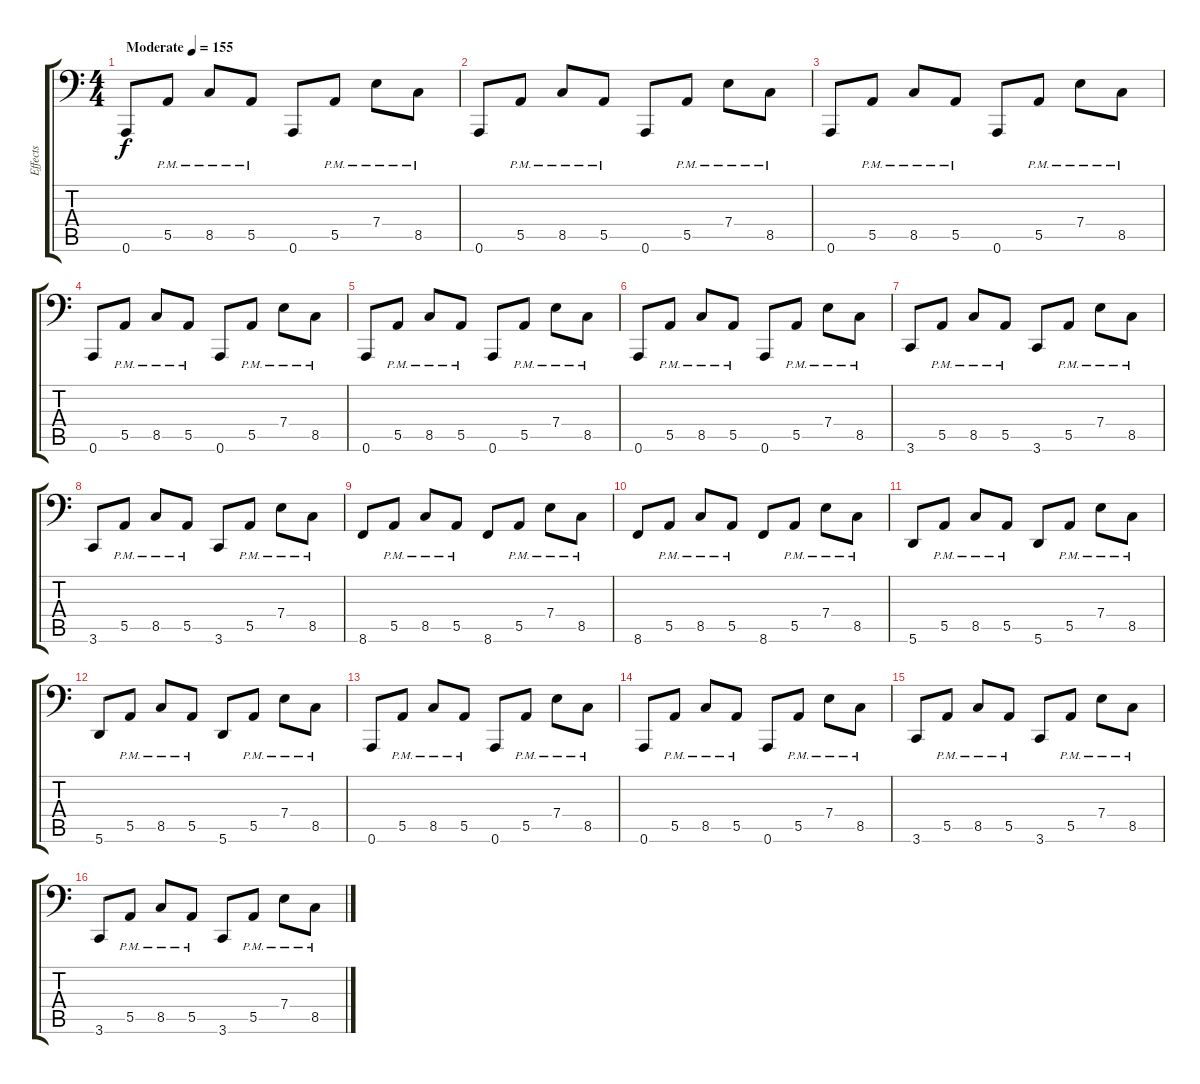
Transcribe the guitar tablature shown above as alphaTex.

\track ("Effects" "Effects") {instrument fx7echoes}
\staff {score tabs}
\tuning (B3 Gb3 D3 A2 E2 A1) {hide}
\ts (4 4)
\tempo (155 "Moderate")
\clef f4
\ks c
0.6.8{dy f instrument fx7echoes} 5.5{pm}.8 8.5{pm}.8 5.5{pm}.8 0.6.8 5.5{pm}.8 7.4{pm}.8 8.5{pm}.8 |
0.6.8 5.5{pm}.8 8.5{pm}.8 5.5{pm}.8 0.6.8 5.5{pm}.8 7.4{pm}.8 8.5{pm}.8 |
0.6.8 5.5{pm}.8 8.5{pm}.8 5.5{pm}.8 0.6.8 5.5{pm}.8 7.4{pm}.8 8.5{pm}.8 |
0.6.8 5.5{pm}.8 8.5{pm}.8 5.5{pm}.8 0.6.8 5.5{pm}.8 7.4{pm}.8 8.5{pm}.8 |
0.6.8{volume 10 instrument synthbass1} 5.5{pm}.8 8.5{pm}.8 5.5{pm}.8 0.6.8 5.5{pm}.8 7.4{pm}.8 8.5{pm}.8 |
0.6.8 5.5{pm}.8 8.5{pm}.8 5.5{pm}.8 0.6.8 5.5{pm}.8 7.4{pm}.8 8.5{pm}.8 |
3.6.8 5.5{pm}.8 8.5{pm}.8 5.5{pm}.8 3.6.8 5.5{pm}.8 7.4{pm}.8 8.5{pm}.8 |
3.6.8 5.5{pm}.8 8.5{pm}.8 5.5{pm}.8 3.6.8 5.5{pm}.8 7.4{pm}.8 8.5{pm}.8 |
8.6.8 5.5{pm}.8 8.5{pm}.8 5.5{pm}.8 8.6.8 5.5{pm}.8 7.4{pm}.8 8.5{pm}.8 |
8.6.8 5.5{pm}.8 8.5{pm}.8 5.5{pm}.8 8.6.8 5.5{pm}.8 7.4{pm}.8 8.5{pm}.8 |
5.6.8 5.5{pm}.8 8.5{pm}.8 5.5{pm}.8 5.6.8 5.5{pm}.8 7.4{pm}.8 8.5{pm}.8 |
5.6.8 5.5{pm}.8 8.5{pm}.8 5.5{pm}.8 5.6.8 5.5{pm}.8 7.4{pm}.8 8.5{pm}.8 |
0.6.8 5.5{pm}.8 8.5{pm}.8 5.5{pm}.8 0.6.8 5.5{pm}.8 7.4{pm}.8 8.5{pm}.8 |
0.6.8 5.5{pm}.8 8.5{pm}.8 5.5{pm}.8 0.6.8 5.5{pm}.8 7.4{pm}.8 8.5{pm}.8 |
3.6.8 5.5{pm}.8 8.5{pm}.8 5.5{pm}.8 3.6.8 5.5{pm}.8 7.4{pm}.8 8.5{pm}.8 |
3.6.8 5.5{pm}.8 8.5{pm}.8 5.5{pm}.8 3.6.8 5.5{pm}.8 7.4{pm}.8 8.5{pm}.8
